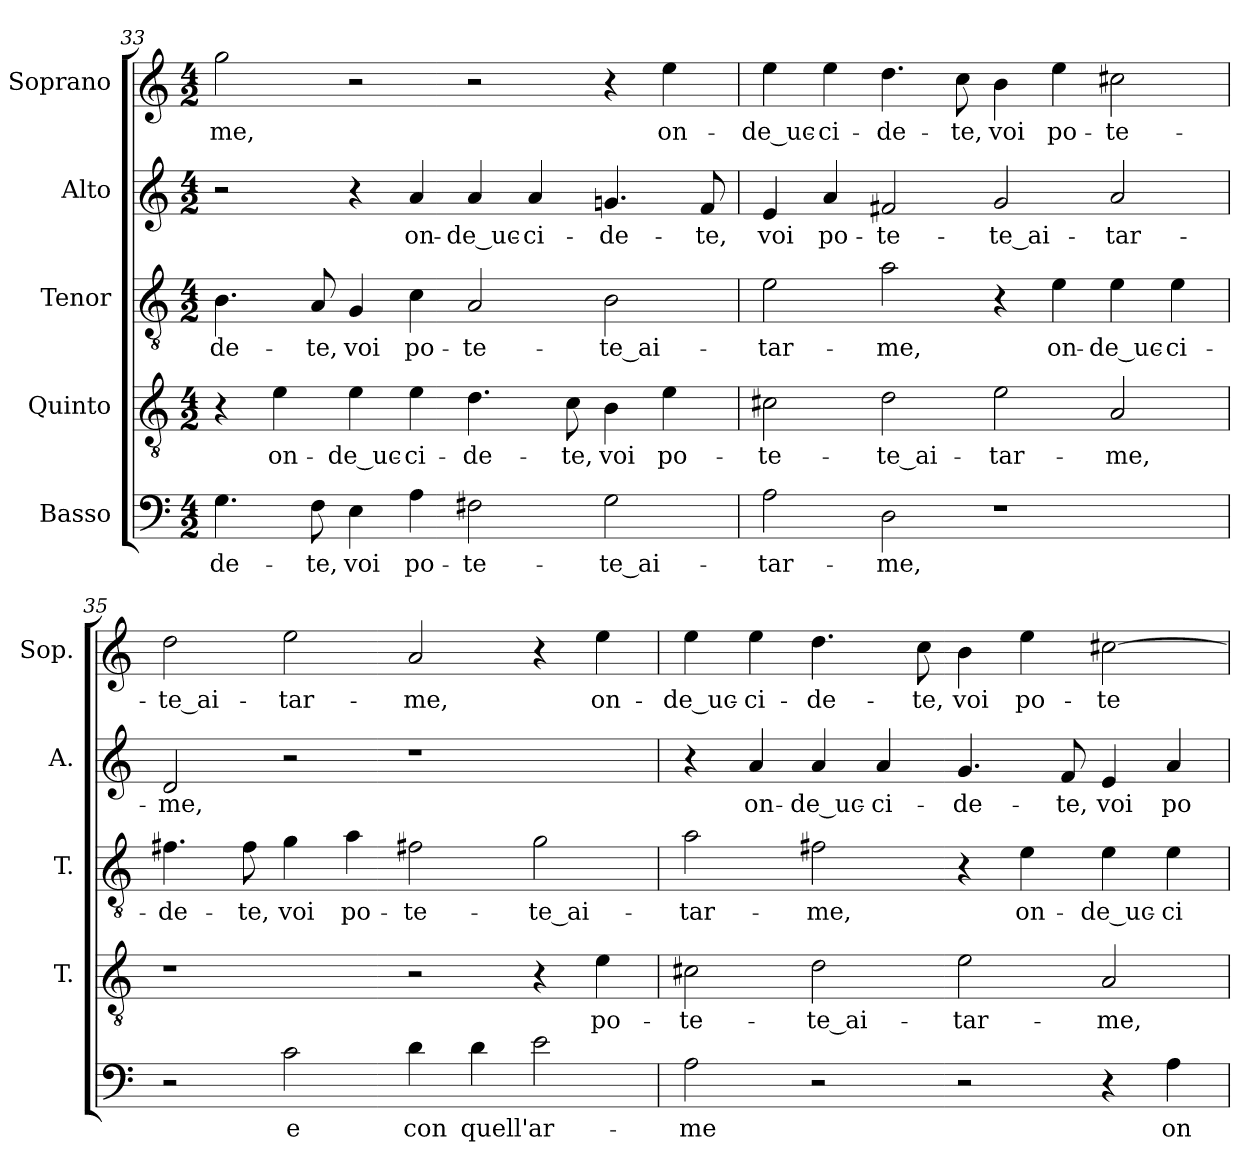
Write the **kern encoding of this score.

**kern	**text	**kern	**text	**kern	**text	**kern	**text	**kern	**text
*part5	*part5	*part4	*part4	*part3	*part3	*part2	*part2	*part1	*part1
*staff5	*staff5	*staff4	*staff4	*staff3	*staff3	*staff2	*staff2	*staff1	*staff1
*I"Basso	*	*I"Quinto	*	*I"Tenor	*	*I"Alto	*	*I"Soprano	*
*	*	*I'T.	*	*I'T.	*	*I'A.	*	*I'Sop.	*
*clefF4	*	*clefGv2	*	*clefGv2	*	*clefG2	*	*clefG2	*
*	*	*ITrd7c12	*	*ITrd7c12	*	*	*	*	*
*k[]	*	*k[]	*	*k[]	*	*k[]	*	*k[]	*
*C:	*	*C:	*	*C:	*	*C:	*	*C:	*
*M4/2	*	*M4/2	*	*M4/2	*	*M4/2	*	*M4/2	*
=33	=33	=33	=33	=33	=33	=33	=33	=33	=33
!	!LO:LY:b:color=#000000	!	!	!	!	!	!	!	!
!	!	!	!	!	!LO:LY:b:color=#000000	!	!	!	!
!	!	!	!	!	!	!	!	!	!LO:LY:b:color=#000000
4.Gi\	-de-	4r	.	4.BBi\	-de-	2r	.	2ggi\	-me,
!	!	!	!LO:LY:b:color=#000000	!	!	!	!	!	!
.	.	4Ei\	on-	.	.	.	.	.	.
!	!LO:LY:b:color=#000000	!	!	!	!	!	!	!	!
!	!	!	!	!	!LO:LY:b:color=#000000	!	!	!	!
8Fi\	-te,	.	.	8AAi/	-te,	.	.	.	.
!	!LO:LY:b:color=#000000	!	!	!	!	!	!	!	!
!	!	!	!LO:LY:b:color=#000000	!	!	!	!	!	!
!	!	!	!	!	!LO:LY:b:color=#000000	!	!	!	!
4Ei\	voi	4Ei\	-de_uc-	4GGi/	voi	4r	.	2r	.
!	!LO:LY:b:color=#000000	!	!	!	!	!	!	!	!
!	!	!	!LO:LY:b:color=#000000	!	!	!	!	!	!
!	!	!	!	!	!LO:LY:b:color=#000000	!	!	!	!
!	!	!	!	!	!	!	!LO:LY:b:color=#000000	!	!
4Ai\	po-	4Ei\	-ci-	4Ci\	po-	4ai/	on-	.	.
!	!LO:LY:b:color=#000000	!	!	!	!	!	!	!	!
!	!	!	!LO:LY:b:color=#000000	!	!	!	!	!	!
!	!	!	!	!	!LO:LY:b:color=#000000	!	!	!	!
!	!	!	!	!	!	!	!LO:LY:b:color=#000000	!	!
2F#Xi\	-te-	4.Di\	-de-	2AAi/	-te-	4ai/	-de_uc-	2r	.
!	!	!	!	!	!	!	!LO:LY:b:color=#000000	!	!
.	.	.	.	.	.	4ai/	-ci-	.	.
!	!	!	!LO:LY:b:color=#000000	!	!	!	!	!	!
.	.	8Ci\	-te,	.	.	.	.	.	.
!	!LO:LY:b:color=#000000	!	!	!	!	!	!	!	!
!	!	!	!LO:LY:b:color=#000000	!	!	!	!	!	!
!	!	!	!	!	!LO:LY:b:color=#000000	!	!	!	!
!	!	!	!	!	!	!	!LO:LY:b:color=#000000	!	!
2Gi\	-te_ai-	4BBi\	voi	2BBi\	-te_ai-	4.gni/	-de-	4r	.
!	!	!	!LO:LY:b:color=#000000	!	!	!	!	!	!
!	!	!	!	!	!	!	!	!	!LO:LY:b:color=#000000
.	.	4Ei\	po-	.	.	.	.	4eei\	on-
!	!	!	!	!	!	!	!LO:LY:b:color=#000000	!	!
.	.	.	.	.	.	8fi/	-te,	.	.
=34	=34	=34	=34	=34	=34	=34	=34	=34	=34
!	!LO:LY:b:color=#000000	!	!	!	!	!	!	!	!
!	!	!	!LO:LY:b:color=#000000	!	!	!	!	!	!
!	!	!	!	!	!LO:LY:b:color=#000000	!	!	!	!
!	!	!	!	!	!	!	!LO:LY:b:color=#000000	!	!
!	!	!	!	!	!	!	!	!	!LO:LY:b:color=#000000
2Ai\	-tar-	2C#Xi\	-te-	2Ei\	-tar-	4ei/	voi	4eei\	-de_uc-
!	!	!	!	!	!	!	!LO:LY:b:color=#000000	!	!
!	!	!	!	!	!	!	!	!	!LO:LY:b:color=#000000
.	.	.	.	.	.	4ai/	po-	4eei\	-ci-
!	!LO:LY:b:color=#000000	!	!	!	!	!	!	!	!
!	!	!	!LO:LY:b:color=#000000	!	!	!	!	!	!
!	!	!	!	!	!LO:LY:b:color=#000000	!	!	!	!
!	!	!	!	!	!	!	!LO:LY:b:color=#000000	!	!
!	!	!	!	!	!	!	!	!	!LO:LY:b:color=#000000
2Di\	-me,	2Di\	-te_ai-	2Ai\	-me,	2f#Xi/	-te-	4.ddi\	-de-
!	!	!	!	!	!	!	!	!	!LO:LY:b:color=#000000
.	.	.	.	.	.	.	.	8cci\	-te,
!	!	!	!LO:LY:b:color=#000000	!	!	!	!	!	!
!	!	!	!	!	!	!	!LO:LY:b:color=#000000	!	!
!	!	!	!	!	!	!	!	!	!LO:LY:b:color=#000000
1r	.	2Ei\	-tar-	4r	.	2gi/	-te_ai-	4bi\	voi
!	!	!	!	!	!LO:LY:b:color=#000000	!	!	!	!
!	!	!	!	!	!	!	!	!	!LO:LY:b:color=#000000
.	.	.	.	4Ei\	on-	.	.	4eei\	po-
!	!	!	!LO:LY:b:color=#000000	!	!	!	!	!	!
!	!	!	!	!	!LO:LY:b:color=#000000	!	!	!	!
!	!	!	!	!	!	!	!LO:LY:b:color=#000000	!	!
!	!	!	!	!	!	!	!	!	!LO:LY:b:color=#000000
.	.	2AAi/	-me,	4Ei\	-de_uc-	2ai/	-tar-	2cc#Xi\	-te-
!	!	!	!	!	!LO:LY:b:color=#000000	!	!	!	!
.	.	.	.	4Ei\	-ci-	.	.	.	.
=35	=35	=35	=35	=35	=35	=35	=35	=35	=35
!	!	!	!	!	!LO:LY:b:color=#000000	!	!	!	!
!	!	!	!	!	!	!	!LO:LY:b:color=#000000	!	!
!	!	!	!	!	!	!	!	!	!LO:LY:b:color=#000000
2r	.	1r	.	4.F#Xi\	-de-	2di/	-me,	2ddi\	-te_ai-
!	!	!	!	!	!LO:LY:b:color=#000000	!	!	!	!
.	.	.	.	8F#i\	-te,	.	.	.	.
!	!LO:LY:b:color=#000000	!	!	!	!	!	!	!	!
!	!	!	!	!	!LO:LY:b:color=#000000	!	!	!	!
!	!	!	!	!	!	!	!	!	!LO:LY:b:color=#000000
2ci\	e	.	.	4Gi\	voi	2r	.	2eei\	-tar-
!	!	!	!	!	!LO:LY:b:color=#000000	!	!	!	!
.	.	.	.	4Ai\	po-	.	.	.	.
!	!LO:LY:b:color=#000000	!	!	!	!	!	!	!	!
!	!	!	!	!	!LO:LY:b:color=#000000	!	!	!	!
!	!	!	!	!	!	!	!	!	!LO:LY:b:color=#000000
4di\	con	2r	.	2F#Xi\	-te-	1r	.	2ai/	-me,
!	!LO:LY:b:color=#000000	!	!	!	!	!	!	!	!
4di\	quell'	.	.	.	.	.	.	.	.
!	!LO:LY:b:color=#000000	!	!	!	!	!	!	!	!
!	!	!	!	!	!LO:LY:b:color=#000000	!	!	!	!
2ei\	ar-	4r	.	2Gi\	-te_ai-	.	.	4r	.
!	!	!	!LO:LY:b:color=#000000	!	!	!	!	!	!
!	!	!	!	!	!	!	!	!	!LO:LY:b:color=#000000
.	.	4Ei\	po-	.	.	.	.	4eei\	on-
!!LO:LB:g=z
=36	=36	=36	=36	=36	=36	=36	=36	=36	=36
!	!LO:LY:b:color=#000000	!	!	!	!	!	!	!	!
!	!	!	!LO:LY:b:color=#000000	!	!	!	!	!	!
!	!	!	!	!	!LO:LY:b:color=#000000	!	!	!	!
!	!	!	!	!	!	!	!	!	!LO:LY:b:color=#000000
2Ai\	-me	2C#Xi\	-te-	2Ai\	-tar-	4r	.	4eei\	-de_uc-
!	!	!	!	!	!	!	!LO:LY:b:color=#000000	!	!
!	!	!	!	!	!	!	!	!	!LO:LY:b:color=#000000
.	.	.	.	.	.	4ai/	on-	4eei\	-ci-
!	!	!	!LO:LY:b:color=#000000	!	!	!	!	!	!
!	!	!	!	!	!LO:LY:b:color=#000000	!	!	!	!
!	!	!	!	!	!	!	!LO:LY:b:color=#000000	!	!
!	!	!	!	!	!	!	!	!	!LO:LY:b:color=#000000
2r	.	2Di\	-te_ai-	2F#Xi\	-me,	4ai/	-de_uc-	4.ddi\	-de-
!	!	!	!	!	!	!	!LO:LY:b:color=#000000	!	!
.	.	.	.	.	.	4ai/	-ci-	.	.
!	!	!	!	!	!	!	!	!	!LO:LY:b:color=#000000
.	.	.	.	.	.	.	.	8cci\	-te,
!	!	!	!LO:LY:b:color=#000000	!	!	!	!	!	!
!	!	!	!	!	!	!	!LO:LY:b:color=#000000	!	!
!	!	!	!	!	!	!	!	!	!LO:LY:b:color=#000000
2r	.	2Ei\	-tar-	4r	.	4.gi/	-de-	4bi\	voi
!	!	!	!	!	!LO:LY:b:color=#000000	!	!	!	!
!	!	!	!	!	!	!	!	!	!LO:LY:b:color=#000000
.	.	.	.	4Ei\	on-	.	.	4eei\	po-
!	!	!	!	!	!	!	!LO:LY:b:color=#000000	!	!
.	.	.	.	.	.	8fi/	-te,	.	.
!	!	!	!LO:LY:b:color=#000000	!	!	!	!	!	!
!	!	!	!	!	!LO:LY:b:color=#000000	!	!	!	!
!	!	!	!	!	!	!	!LO:LY:b:color=#000000	!	!
!	!	!	!	!	!	!	!	!	!LO:LY:b:color=#000000
4r	.	2AAi/	-me,	4Ei\	-de_uc-	4ei/	voi	[2cc#Xi\	-te-
!	!LO:LY:b:color=#000000	!	!	!	!	!	!	!	!
!	!	!	!	!	!LO:LY:b:color=#000000	!	!	!	!
!	!	!	!	!	!	!	!LO:LY:b:color=#000000	!	!
4Ai\	on-	.	.	4Ei\	-ci-	4ai/	po-	.	.
=	=	=	=	=	=	=	=	=	=
*-	*-	*-	*-	*-	*-	*-	*-	*-	*-
